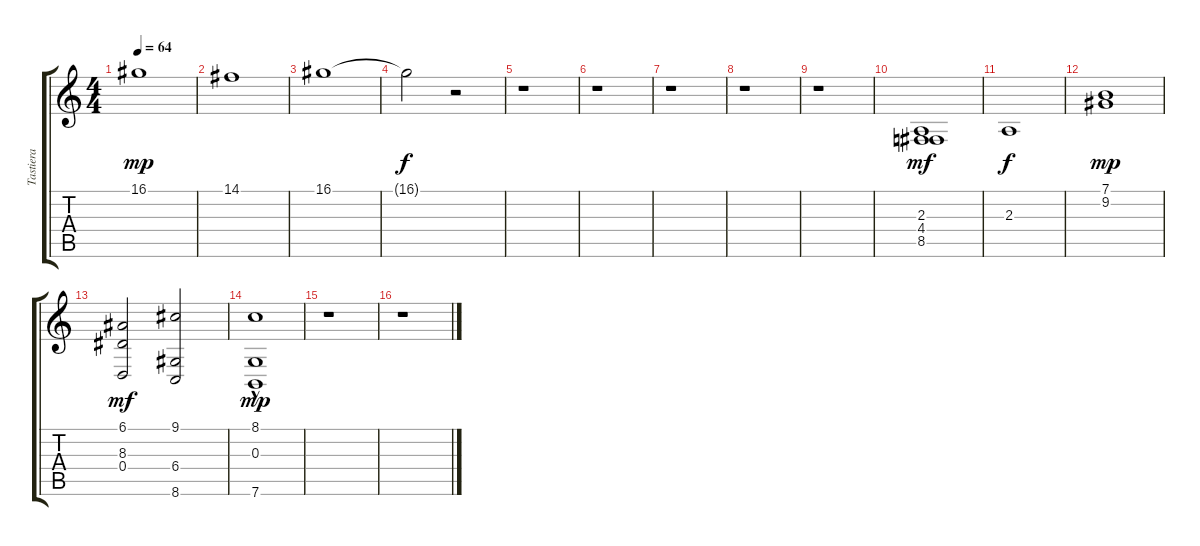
\track ("Tastiera" "Tastiera") {instrument stringensemble2}
\staff {score tabs}
\tuning (E4 B3 G3 D3 A2 E2) {hide}
\ts (4 4)
\tempo 64
\clef g2
\ks c
16.1.1{dy mp} |
14.1.1 |
16.1.1 |
16.1{t}.2{dy f} r.2 |
r.1 |
r.1 |
r.1 |
r.1 |
r.1 |
(2.3 4.4 8.5).1{dy mf} |
2.3.1{dy f} |
(7.1 9.2).1{dy mp} |
(6.1 8.3 0.4).2{dy mf} (9.1 6.4 8.6).2 |
(8.1{hac} 0.3 7.6).1{dy mp} |
r.1 |
r.1
